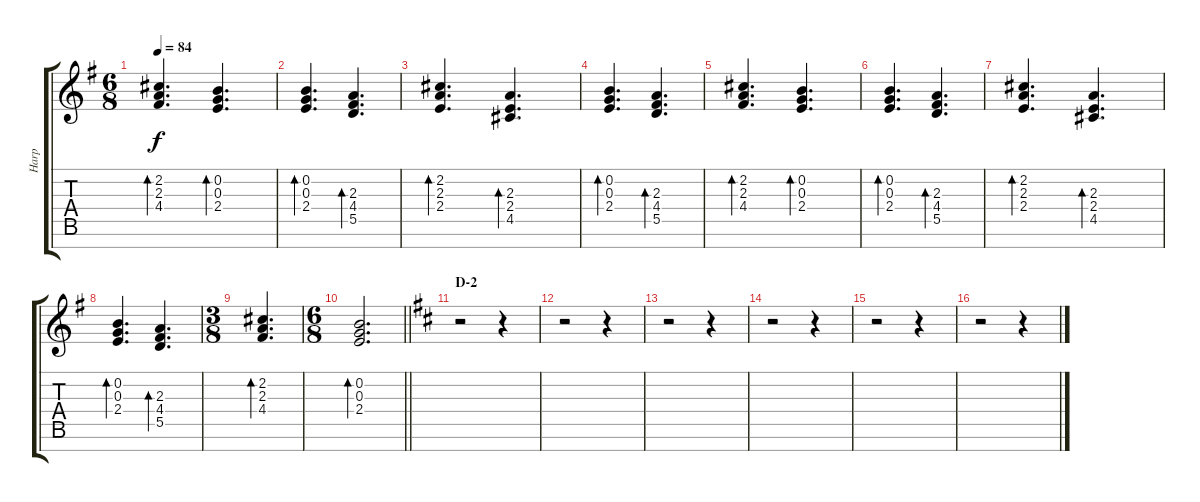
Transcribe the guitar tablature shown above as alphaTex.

\track ("Harp" "Harp") {instrument orchestralharp}
\staff {score tabs}
\tuning (E5 B4 G4 D4 A3 E3 B2) {hide}
\ts (6 8)
\tempo 84
\clef g2
\ks g
(2.2 2.3 4.4).4{d bd 120 dy f} (0.2 0.3 2.4).4{d bd 120} |
(0.2 0.3 2.4).4{d bd 120} (2.3 4.4 5.5).4{d bd 120} |
(2.2 2.3 2.4).4{d bd 120} (2.3 2.4 4.5).4{d bd 120} |
(0.2 0.3 2.4).4{d bd 120} (2.3 4.4 5.5).4{d bd 120} |
(2.2 2.3 4.4).4{d bd 120} (0.2 0.3 2.4).4{d bd 120} |
(0.2 0.3 2.4).4{d bd 120} (2.3 4.4 5.5).4{d bd 120} |
(2.2 2.3 2.4).4{d bd 120} (2.3 2.4 4.5).4{d bd 120} |
(0.2 0.3 2.4).4{d bd 120} (2.3 4.4 5.5).4{d bd 120} |
\ts (3 8)
(2.2 2.3 4.4).4{d bd 120} |
\ts (6 8)
\barLineRight lightlight
(0.2 0.3 2.4).2{d bd 120} |
\section ("" "D-2")
\ks d
r.2 r.4 |
r.2 r.4 |
r.2 r.4 |
r.2 r.4 |
r.2 r.4 |
r.2 r.4
